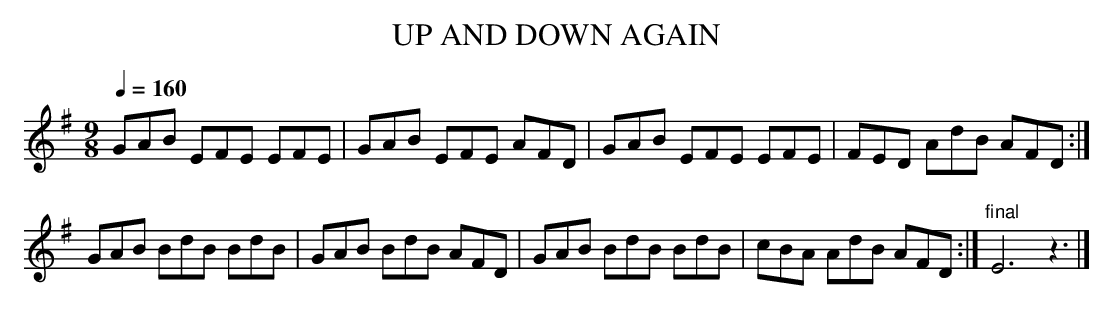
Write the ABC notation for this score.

X:1
T:UP AND DOWN AGAIN
Q:1/4=160
M:9/8
L:1/8
K:Em
GAB EFE EFE|GAB EFE AFD|GAB EFE EFE|FED AdB AFD:|
GAB BdB BdB|GAB BdB AFD|GAB BdB BdB|cBA AdB AFD:|"final"E6z3|]
